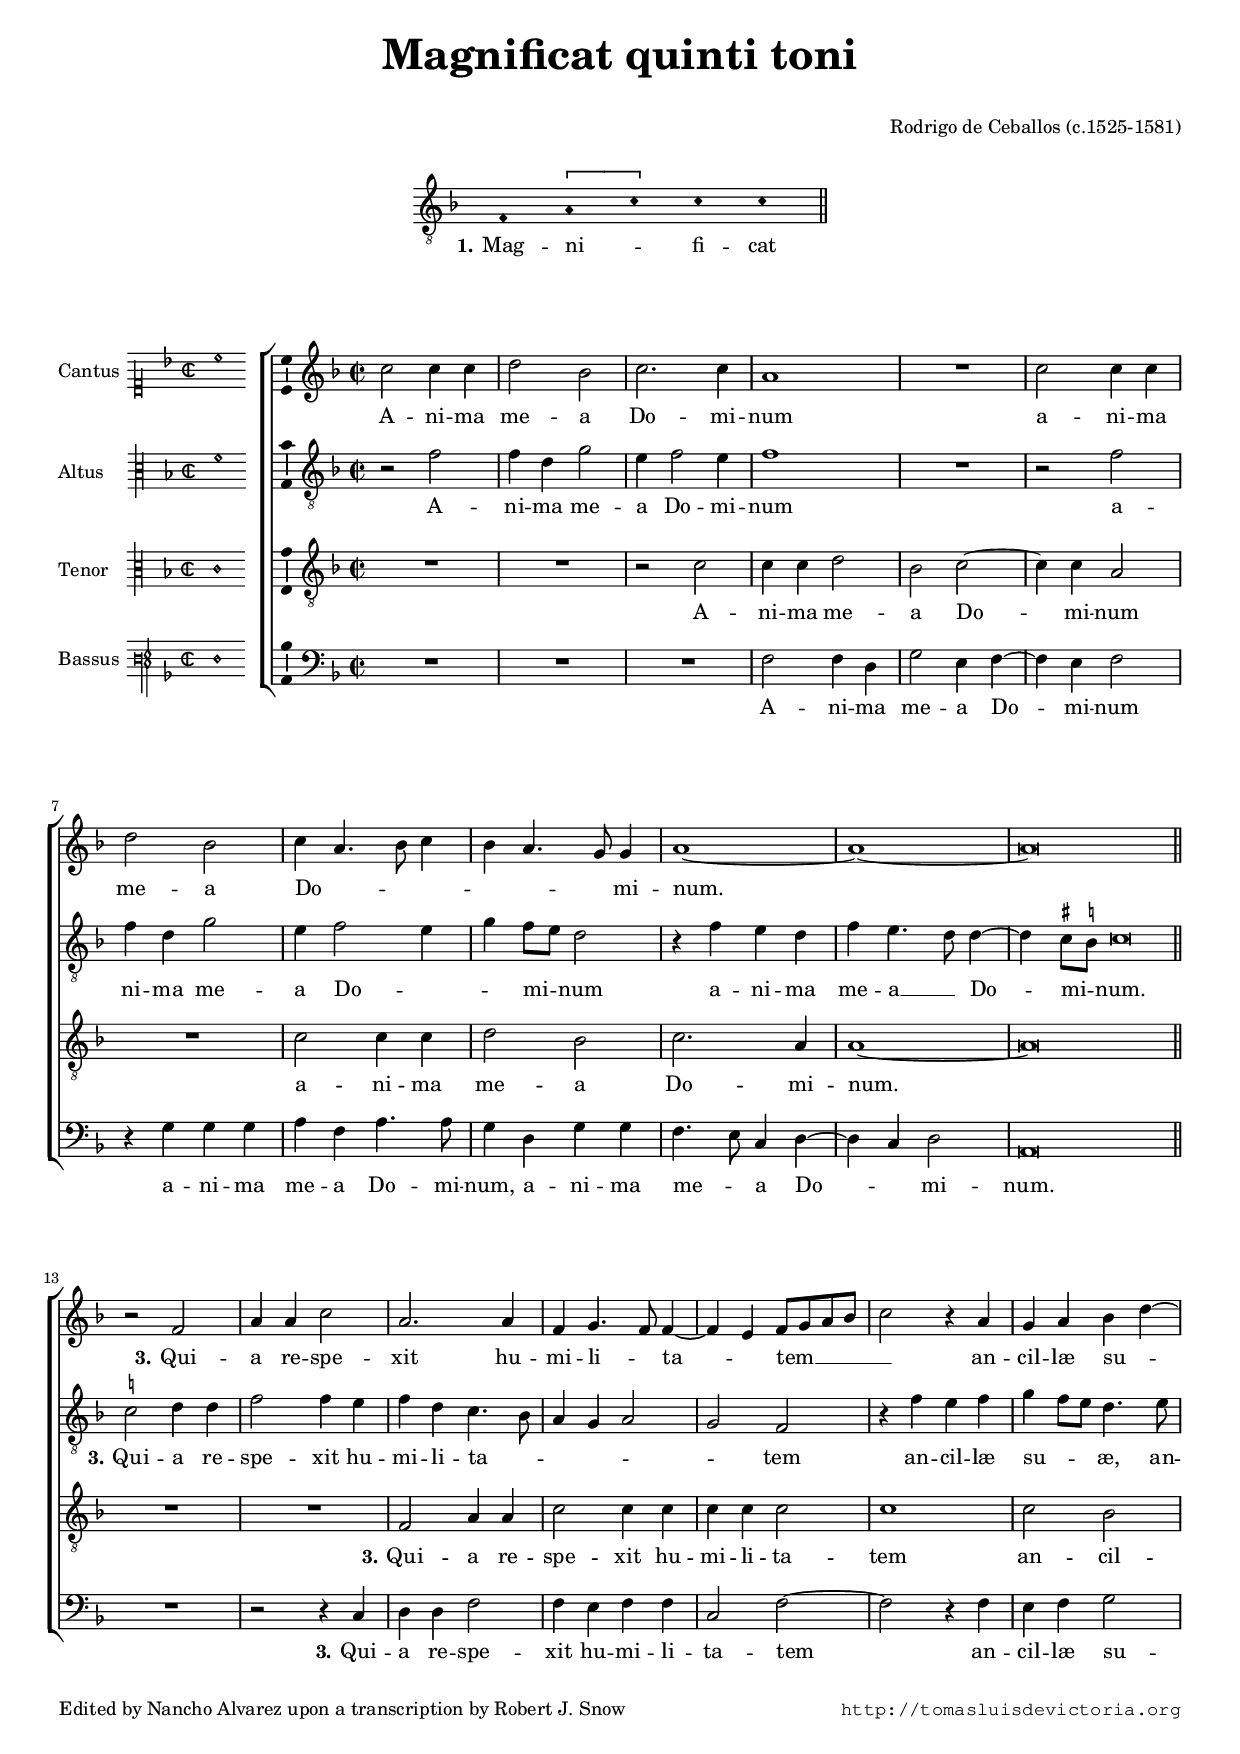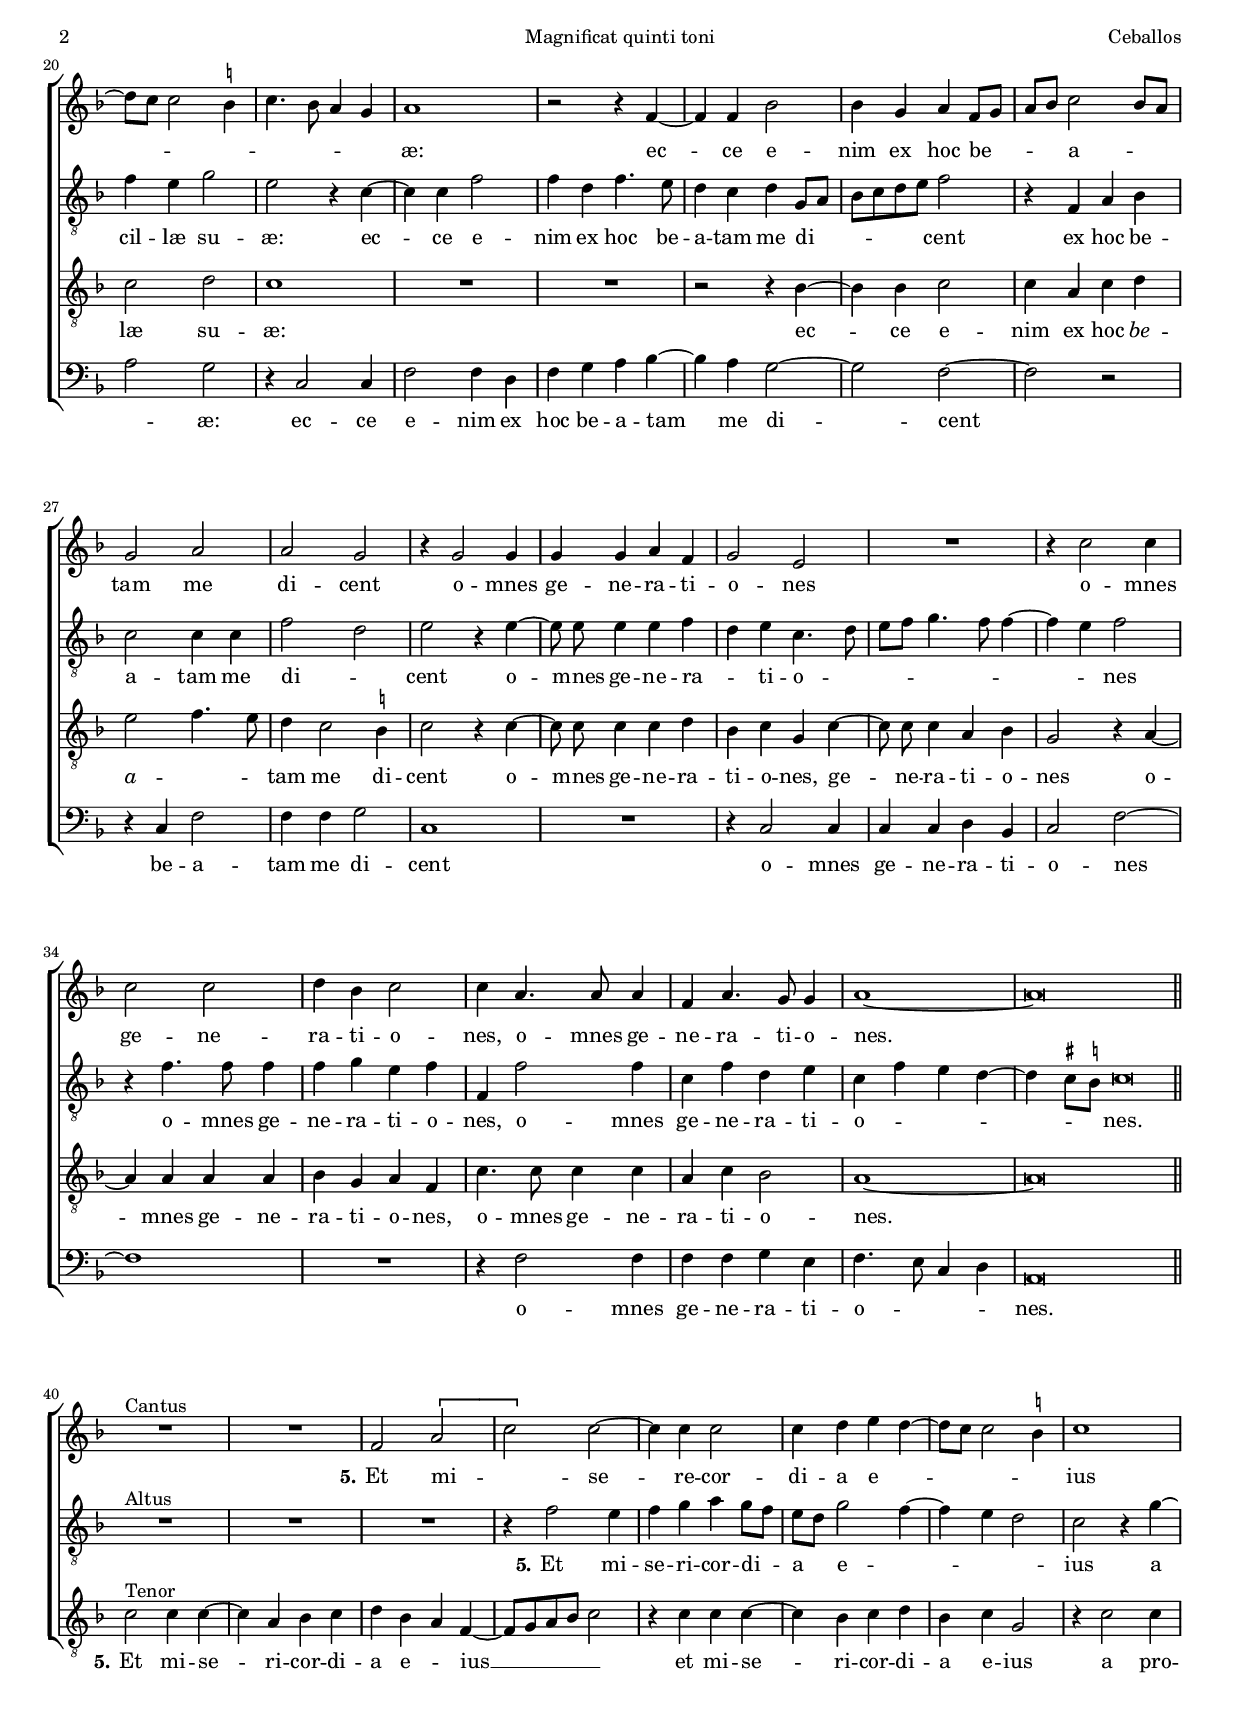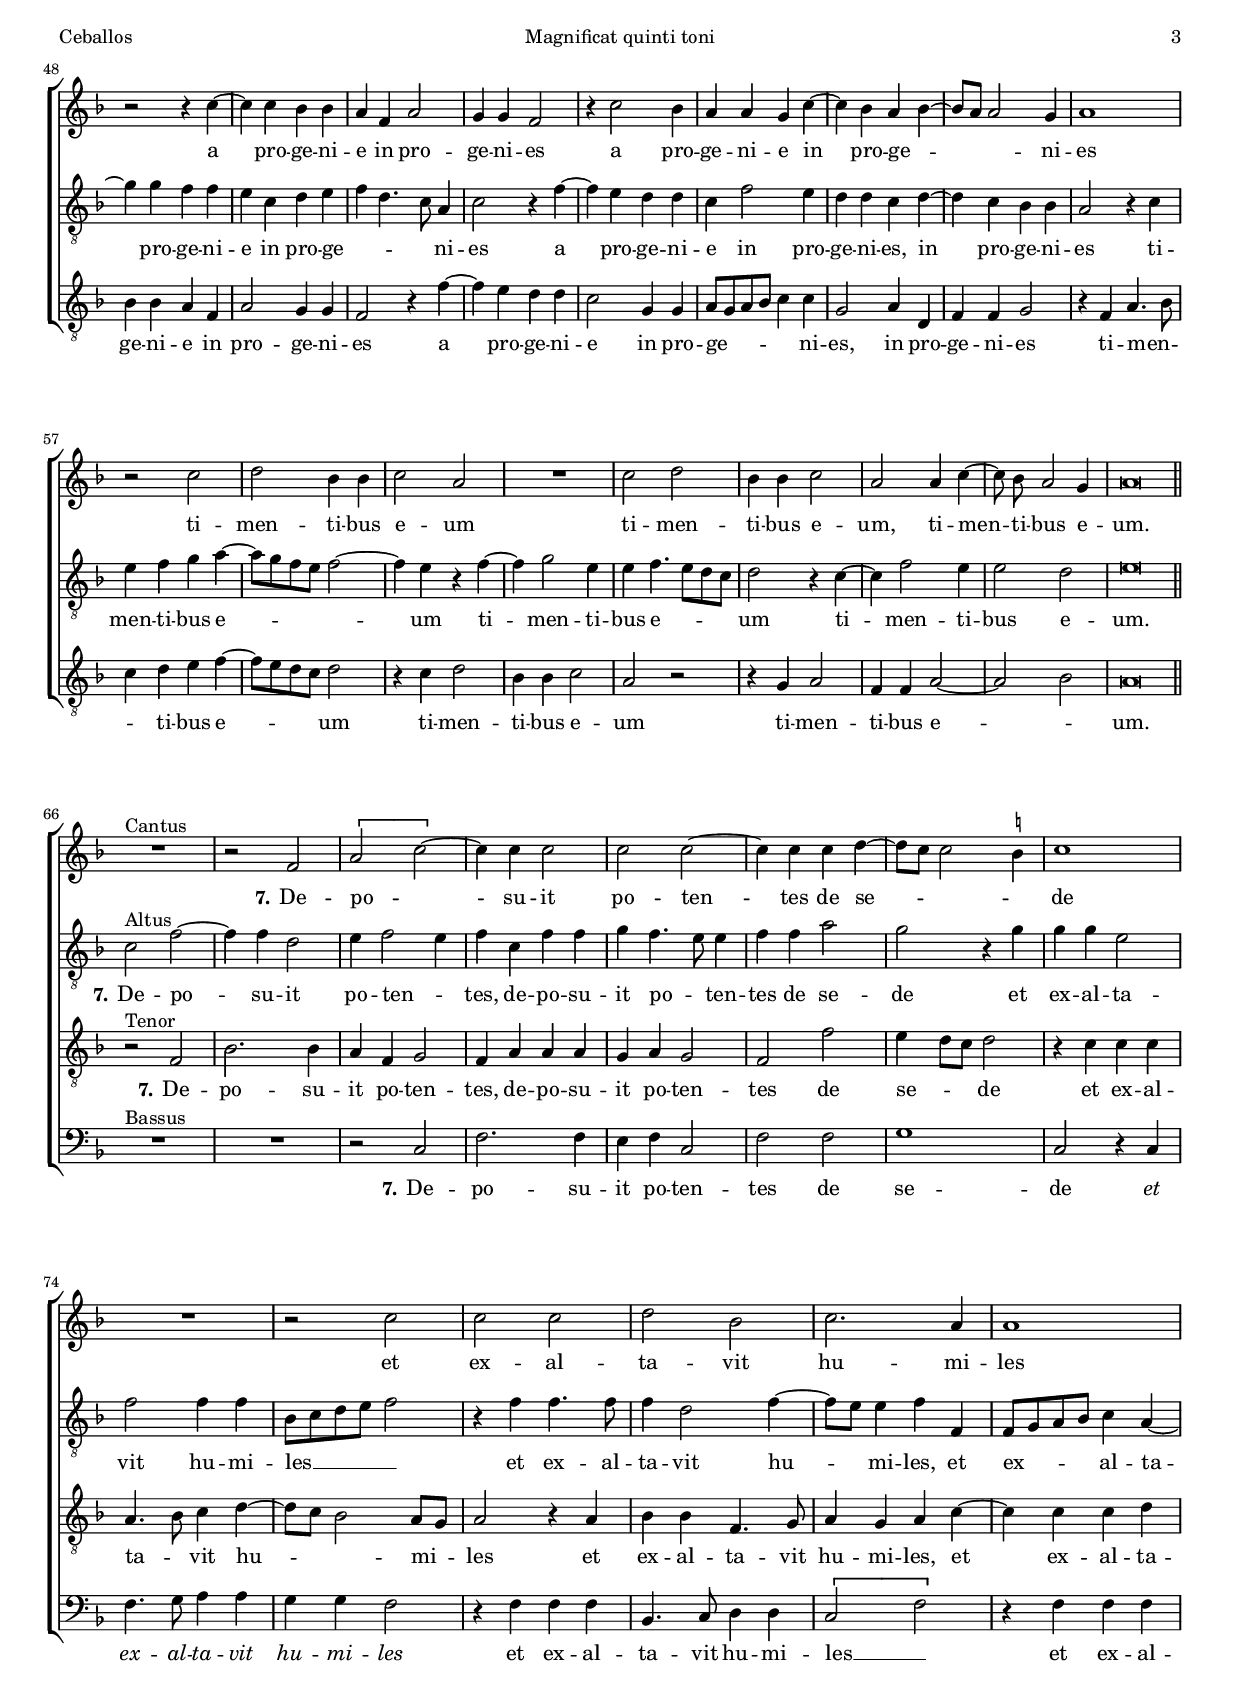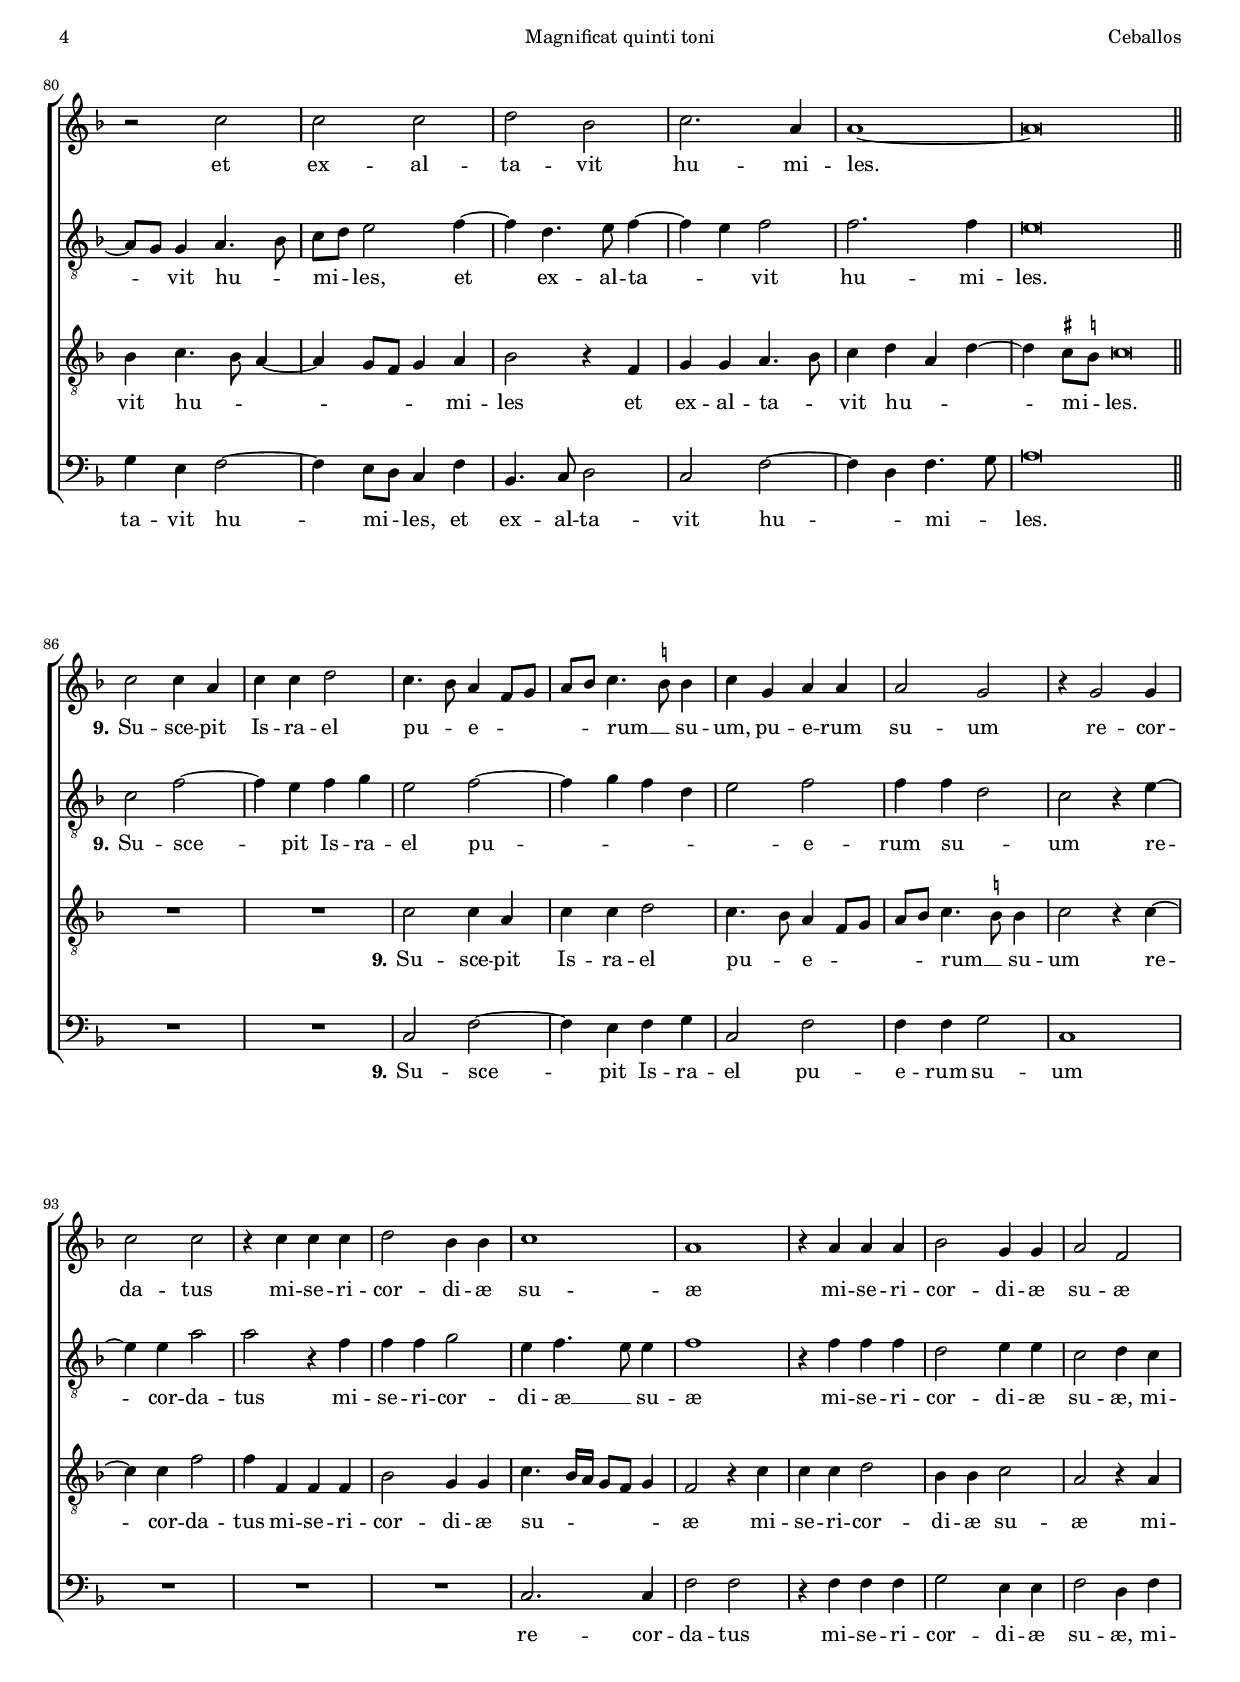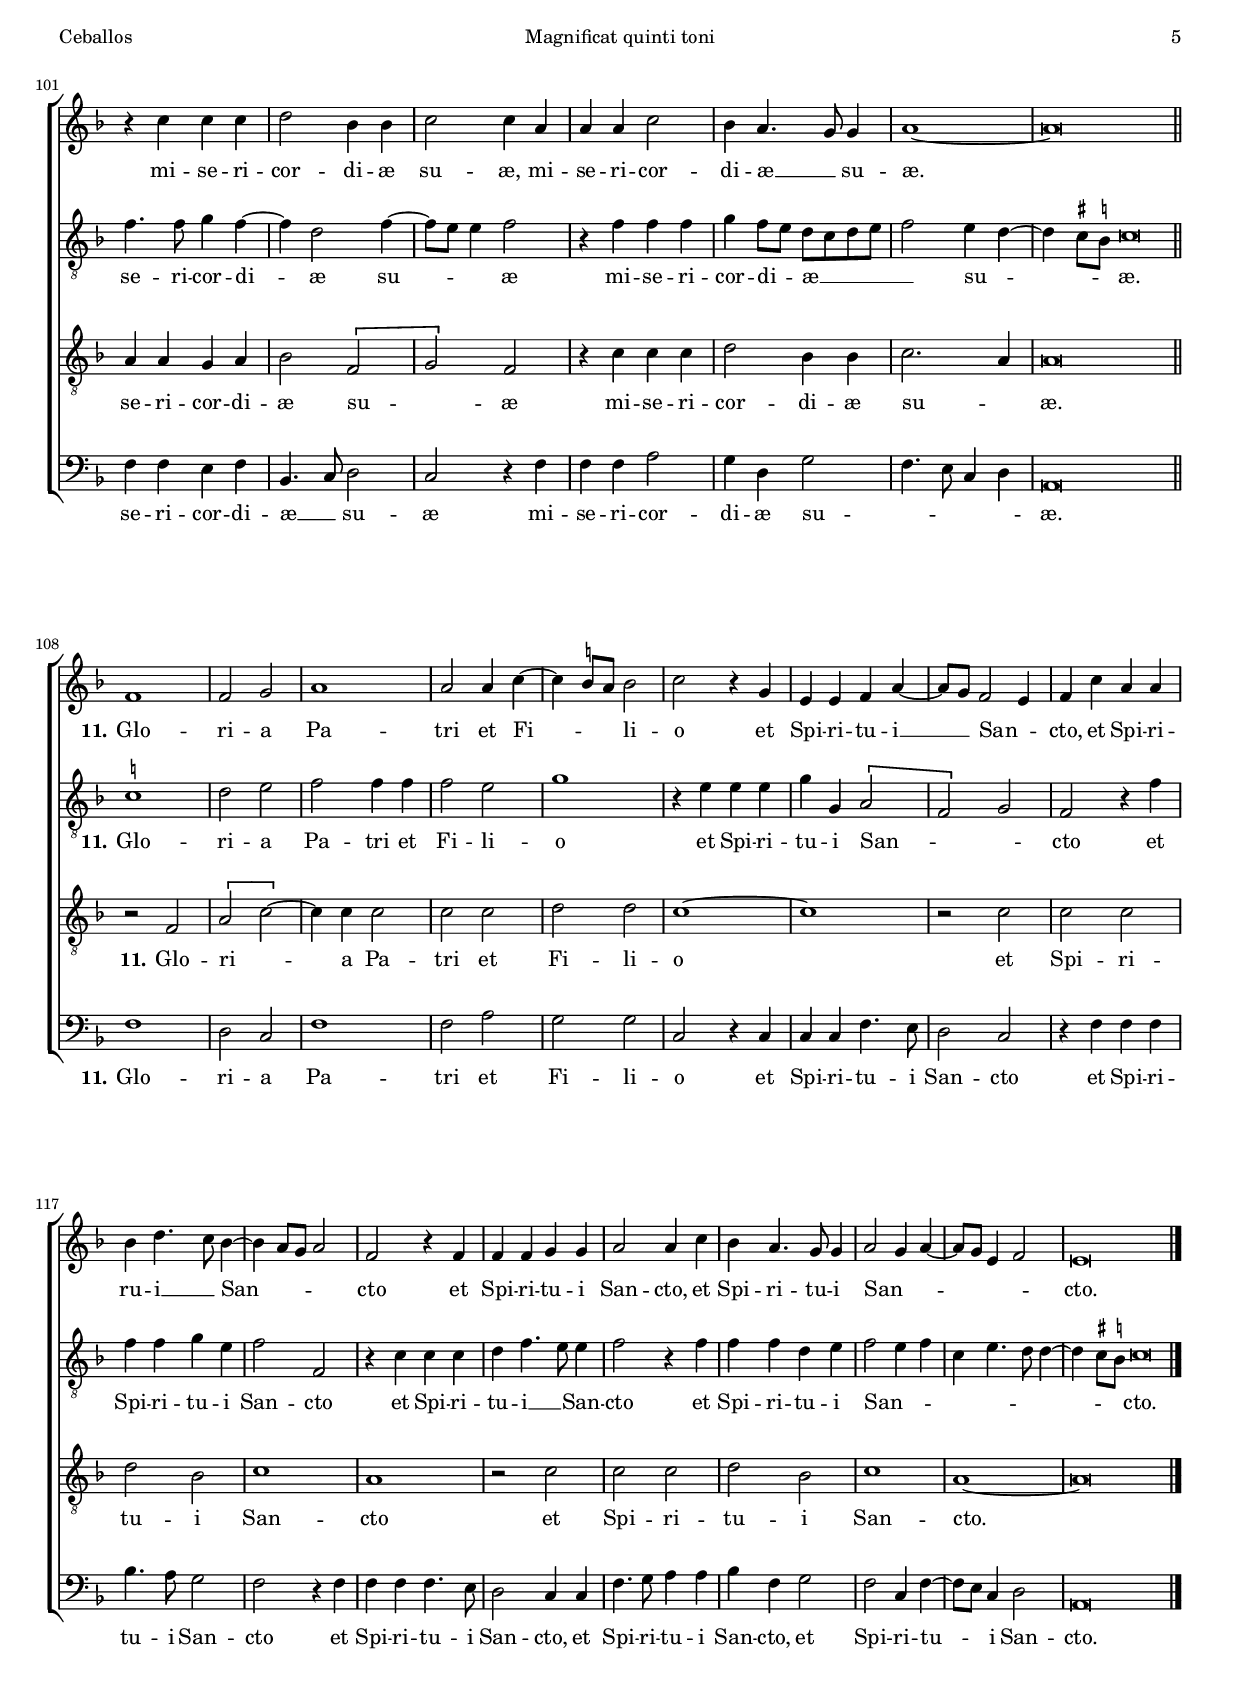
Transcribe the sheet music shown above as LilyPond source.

\version "2.22.0"

#(set-default-paper-size "a4")
#(set-global-staff-size 16.4)
#(ly:set-option 'point-and-click #f)
%mobile -s15.5 -i3.4

italicas=\override LyricText.font-shape = #'italic
rectas=\override LyricText.font-shape = #'upright
ss=\once \set suggestAccidentals = ##t
incipitwidth = 20
mtempo={\tempo 4 = 100}
mtempob={\tempo 4 = 50}
mt=#(define-music-function (offset) (number?) ; move lyric text
      #{ \once \override LyricText.X-offset = -$offset #})

htitle="Magnificat quinti toni"
hcomposer="Ceballos"

\header {
	title=\markup{\fontsize #3 "Magnificat quinti toni"}
	%subtitle=\markup{""}
	subsubtitle=\markup{\null \vspace #1 }
	composer="Rodrigo de Ceballos (c.1525-1581)"
        pdfauthor=\composer
	%opus="(-)"
%	poet=\markup{}
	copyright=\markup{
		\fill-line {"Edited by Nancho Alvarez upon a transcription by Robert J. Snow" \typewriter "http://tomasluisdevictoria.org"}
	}
%	tagline=""
}

\markup{\null \vspace #.4 }

\score {\transpose c c {
<<
         \new Voice = "canto" {
                 %\set Staff.instrumentName=""
                 \override Staff.TimeSignature.transparent = ##t
                 \override Stem.transparent = ##t
                 \set Score.timing = ##f
                 \override NoteHead.style = #'neomensural         
                 \clef "G_8" 
                 \key f \major
                 f4 \[a c'\] c' c'
                 \bar "||"
         }
         \new Lyrics \lyricsto "canto" { 
                \set stanza = "1." Mag -- ni -- _ fi -- cat 
         }
>>
        }%transpose

\layout {
        \override LigatureBracket.padding = #1
        line-width=13\cm 
        indent=6\cm
        ragged-right = ##f
                %tablet line-width=12\cm
                %tablet indent=4.5\cm
}
}

%tablet \pageBreak


global={\key f \major \time 2/2
        \skip 1*12 \bar "||" \break
        \skip 1*27 \bar "||" \break
        \skip 1*26 \bar "||" \break
        \skip 1*20 \bar "||" \break
	\skip 1*22 \bar "||" \break
	\skip 1*18
        \bar "|."
}


cantus=\relative c''{
	c2 c4 c
	d2 bes
	c2. c4
	a1
	R1
	c2 c4 c
	d2 bes
	c4 a4. bes8 c4
	bes4 a4. g8 g4
	a1 ~
	a ~
	a\breve*1/2
	r2 f
	a4 a c2
	a2. a4
	f4 g4. f8 f4 ~
	f e f8 g a bes
	c2 r4 a
	g a bes d ~
	d8 c c2 \ss b4
	c4. bes8 a4 g
	a1
	r2 r4 f ~
	f f bes2
	bes4 g a f8 g
	a bes c2 bes8 a 
	g2 a
	a g
	r4 g2 g4
	g g a f
	g2 e
	R1
	r4 c'2 c4
	c2 c
	d4 bes c2
	c4 a4. a8 a4
	f4 a4. g8 g4
	a1 ~
	a\breve*1/2
	s4*0^\markup{"Cantus"}
	R1*2
	f2 \[a
	c\] c ~
	c4 c c2
	c4  d e d ~
	d8 c c2 \ss b4
	c1
	r2 r4 c ~
	c4 c bes bes
	a f a2
	g4 g f2
	r4 c'2 bes4
	a4 a g c ~
	c bes a bes ~
	bes8 a a2 g4
	a1
	r2 c
	d bes4 bes
	c2 a
	R1
	c2 d
	bes4 bes c2
	a a4 c ~
	c8 \noBeam bes a2 g4
	a\breve*1/2
	s4*0^\markup{"Cantus"}
	R1
	r2 f
	\[a c ~ \]
	c4 c c2
	c2 c ~
	c4 c c d ~
	d8 c c2 \ss b4
	c1
	R1
	r2 c
	c2 c
	d bes
	c2. a4
	a1
	r2 c
	c c
	d bes
	c2. a4
	a1 ~
	a\breve*1/2
	c2 c4 a
	c c d2
	c4. bes8 a4 f8 g
	a bes c4. \ss b8 b4
	c4 g a a
	a2 g
	r4 g2 g4
	c2 c
	r4 c c c
	d2 bes4 bes
	c1
	a
	r4 a a a
	bes2 g4 g
	a2 f
	r4 c' c c
	d2 bes4 bes
	c2 c4 a
	a a c2
	bes4 a4. g8 g4
	a1 ~
	a\breve*1/2
	f1
	f2 g
	a1
	a2 a4 c ~
	c \ss b8 a b2
	c2 r4 g
	e e f a ~
	a8 g f2 e4
	f4 c' a a
	bes4 d4. c8 bes4 ~
	bes4 a8 g a2
	f2 r4 f
	f f g g
	a2 a4 c
	bes4 a4. g8 g4
	a2 g4 a ~
	a8 g e4 f2
	e\breve*1/2
}

altus=\relative c'{
	r2 f
	f4 d g2
	e4 f2 e4
	f1
	R1
	r2 f
	f4 d g2
	e4 f2 e4
	g4 f8 e d2
	r4 f e d
	f e4. d8 d4 ~
	d \ss cis8 \ss b \mtempob cis\breve*1/4 \mtempo 
	\ss c!2 d4 d
	f2 f4 e
	f d c4. bes8
	a4 g a2
	g f
	r4 f' e f
	g4 f8 e d4. e8
	f4 e g2
	e r4 c ~
	c c f2
	f4 d f4. e8
	d4 c d g,8 a
	bes8 c d e f2
	r4 f, a bes
	c2 c4 c
	f2 d
	e r4 e ~
	e8 \noBeam e e4 e f
	d e c4. d8
	e f g4. f8 f4 ~
	f e f2
	r4 f4. f8 f4
	f4 g e f
	f,4 f'2 f4
	c4 f d e
	c f e d ~
	d \ss cis8 \ss b \mtempob cis\breve*1/4 \mtempo 
	s4*0^\markup{"Altus"}
	R1*3
	r4 f2 e4
	f4 g a g8 f
	e d g2 f4 ~
	f e d2
	c2 r4 g' ~
	g g f f
	e c d e
	f4 d4. c8 a4
	c2 r4 f ~
	f e d d
	c4 f2 e4
	d d c d ~
	d c bes bes
	a2 r4 c
	e f g a ~
	a8 g f e f2 ~
	f4 e r4 f ~
	f4 g2 e4
	e f4. e8 d c
	d2 r4 c ~
	c f2 e4
	e2 d
	e\breve*1/2
	s4*0^\markup{"Altus"}
	c2 f ~
	f4 f d2
	e4 f2 e4
	f c f f
	g f4. e8 e4
	f4 f a2
	g2 r4 g
	g g e2
	f f4 f
	bes,8 c d e f2
	r4 f f4. f8
	f4 d2 f4 ~
	f8 e e4 f f,
	f8 g a bes c4 a ~
	a8 g g4 a4. bes8
	c d e2 f4 ~
	f d4. e8 f4 ~
	f e f2
	f2. f4
	e\breve*1/2
	c2 f ~
	f4 e f g
	e2 f ~
	f4 g f d
	e2 f
	f4 f d2
	c2 r4 e ~
	e e a2
	a2 r4 f
	f f g2
	e4 f4. e8 e4
	f1
	r4 f f f
	d2 e4 e
	c2 d4 c
	f4. f8 g4 f ~
	f d2 f4 ~
	f8 e e4 f2
	r4 f f f
	g4 f8 e d c d e
	f2 e4 d ~
	d \ss cis8 \ss b \mtempob cis\breve*1/4 \mtempo 
	\ss c!1
	d2 e
	f2 f4 f
	f2 e
	g1
	r4 e e e
	g4 g, \[a2
	f\] g
	f r4 f'
	f4 f g e
	f2 f,
	r4 c' c c
	d4 f4. e8 e4
	f2 r4 f
	f f d e
	f2 e4 f
	c e4. d8 d4 ~
	d \ss cis8 \ss b \mtempob cis\breve*1/4
}

tenor=\relative c'{
	R1*2
	r2 c
	c4 c d2
	bes c ~
	c4 c a2
	R1
	c2 c4 c
	d2 bes
	c2. a4
	a1 ~
	a\breve*1/2
	R1*2
	f2 a4 a
	c2 c4 c
	c c c2
	c1
	c2 bes
	c d
	c1
	R1*2
	r2 r4 bes ~
	bes4 bes c2
	c4 a c d
	e2 f4. e8
	d4 c2 \ss b4
	c2 r4 c ~
	c8 \noBeam c c4 c d
	bes c g c ~
	c8 \noBeam c c4 a bes
	g2 r4 a ~
	a4 a a a
	bes4 g a f
	c'4. c8 c4 c
	a c bes2
	a1 ~
	a\breve*1/2
	s4*0^\markup{"Tenor"}
	c2 c4 c ~
	c a bes c
	d bes a f ~
	f8 g a bes c2
	r4 c c c ~
	c bes c d
	bes c g2
	r4 c2 c4
	bes bes a f
	a2 g4 g
	f2 r4 f' ~
	f4 e d d
	c2 g4 g
	a8 g a bes c4 c
	g2 a4 d,
	f f g2
	r4 f a4. bes8
	c4 d e f ~
	f8 e d c d2
	r4 c d2
	bes4 bes c2
	a r
	r4 g a2
	f4 f a2 ~
	a bes
	a\breve*1/2
	s4*0^\markup{"Tenor"}
	r2 f 
	bes2. bes4
	a4 f g2
	f4 a a a
	g a g2
	f f'
	e4 d8 c d2
	r4 c c c
	a4. bes8 c4 d ~
	d8 c bes2 a8 g
	a2 r4 a
	bes bes f4. g8
	a4 g a c ~
	c c c d
	bes4 c4. bes8 a4 ~
	a4 g8 f g4 a
	bes2 r4 f
	g g a4. bes8
	c4 d a d ~
	d \ss cis8 \ss b \mtempob cis\breve*1/4 \mtempo 
	R1*2
	c2 c4 a
	c c d2
	c4. bes8 a4 f8 g
	a bes c4. \ss b8 b4
	c2 r4 c ~
	c c f2
	f4 f, f f
	bes2 g4 g
	c4. bes16 a g8 f g4
	f2 r4 c'
	c c d2
	bes4 bes c2
	a r4 a
	a a g a
	bes2 \[f
	g\] f
	r4 c' c c
	d2 bes4 bes
	c2. a4
	a\breve*1/2
	r2 f
	\[a c ~ \]
	c4 c c2
	c c
	d d
	c1 ~
	c
	r2 c
	c c
	d bes
	c1
	a
	r2 c
	c c
	d bes
	c1
	a ~
	a\breve*1/2
}

bassus=\relative c{
	R1*3
	f2 f4 d
	g2 e4 f ~
	f e f2
	r4 g g g
	a f a4. a8
	g4 d g g
	f4. e8 c4 d ~
	d c d2
	a\breve*1/2
	R1
	r2 r4 c
	d d f2
	f4 e f f
	c2 f ~
	f r4 f
	e f g2
	a g
	r4 c,2 c4
	f2 f4 d
	f g a bes ~
	bes a g2 ~
	g2 f ~
	f r
	r4 c f2
	f4 f g2
	c,1
	R1
	r4 c2 c4
	c c d bes
	c2 f ~
	f1
	R1
	r4 f2 f4
	f f g e % Snow f f g d
	f4. e8 c4 d
	a\breve*1/2
	R1*26
	s4*0^\markup{"Bassus"}
	R1*2
	r2 c
	f2. f4
	e4 f c2
	f f
	g1
	c,2 r4 c
	f4. g8 a4 a
	g g f2
	r4 f f f
	bes,4. c8 d4 d
	\[c2 f\]
	r4 f f f
	g e f2 ~
	f4 e8 d c4 f
	bes,4. c8 d2
	c f ~
	f4 d f4. g8 
	a\breve*1/2
	R1*2
	c,2 f ~
	f4 e f g
	c,2 f
	f4 f g2
	c,1
	R1*3
	c2. c4
	f2 f
	r4 f f f
	g2 e4 e
	f2 d4 f
	f f e f
	bes,4. c8 d2
	c2 r4 f
	f f a2
	g4 d g2
	f4. e8 c4 d
	a\breve*1/2
	f'1
	d2 c
	f1
	f2 a
	g g
	c,2 r4 c
	c c f4. e8
	d2 c
	r4 f f f
	bes4. a8 g2
	f r4 f 
	f f f4. e8
	d2 c4 c
	f4. g8 a4 a
	bes f g2
	f2 c4 f ~
	f8 e c4 d2
	a\breve*1/2
}

textocantus=\lyricmode{
A -- ni -- ma me -- a Do -- mi -- num
a -- ni -- ma me -- a Do -- _ _ _ _ _ _ mi -- num.
\set stanza = "3."
Qui -- a re -- spe -- xit hu -- mi -- li -- _ ta -- _ tem __ _ _ _ _ 
an -- cil -- læ su -- _ _ _ _ _ _ _ _ æ:
ec -- ce e -- nim ex hoc be -- _ _ _ a -- _ _ tam me di -- cent
o -- mnes ge -- ne -- ra -- ti -- o -- nes
o -- mnes ge -- ne -- ra -- ti -- o -- nes,
o -- mnes ge -- ne -- ra -- ti -- o -- nes.
\set stanza = "5."
Et mi -- _ se -- re -- cor -- di -- a e -- _ _ _ _ ius
a pro -- ge -- ni -- e in pro -- ge -- ni -- es
a pro -- ge -- ni -- e in pro -- ge -- _ _ _ ni -- es
ti -- men -- ti -- bus e -- um
ti -- men -- ti -- bus e -- um,
ti -- men -- ti -- bus e -- um.
\set stanza = "7."
De -- po -- _ su -- it po -- ten -- tes de se -- _ _ _ de
et ex -- al -- ta -- vit hu -- mi -- les
et ex -- al -- ta -- vit hu -- mi -- les.
\set stanza = "9."
Su -- sce -- pit Is -- ra -- el pu -- _ e -- _ _ _ _ rum __ _ su -- um,
pu -- e -- rum su -- um
re -- cor -- da -- tus 
mi -- se -- ri -- cor -- di -- æ su -- æ
mi -- se -- ri -- cor -- di -- æ su -- æ
mi -- se -- ri -- cor -- di -- æ su -- æ,
mi -- se -- ri -- cor -- di -- æ __ _ su -- æ.
\set stanza = "11."
Glo -- ri -- a Pa -- tri et Fi -- _ _ li -- o
et Spi -- ri -- tu -- i __ _ San -- _ cto,
et Spi -- ri -- ru -- i __ _ San -- _ _ _ cto
et Spi -- ri -- tu -- i San -- cto,
et Spi -- ri -- tu -- i San -- _ _ _ _ _ cto.
}

textoaltus=\lyricmode{
A -- ni -- ma me -- a Do -- mi -- num
a -- ni -- ma me -- a Do -- _ _ mi -- _ num
a -- ni -- ma me -- a __ _ Do -- mi -- _ num.
\set stanza = "3."
Qui -- a re -- spe -- xit hu -- mi -- li -- ta -- _ _ _ _ _ tem
an -- cil -- læ su -- _ _ æ,
an -- cil -- læ su -- æ:
ec -- ce e -- nim ex hoc
be -- a -- tam me di -- _ _ _ _ _ cent
ex hoc be -- a -- tam me di -- _ cent
o -- mnes ge -- ne -- ra -- _ ti -- o -- _ _ _ _ _ _ _ nes
o -- mnes ge -- ne -- ra -- ti -- o -- nes,
o -- mnes ge -- ne -- ra -- ti -- o -- _ _ _ _ _ nes.
\set stanza = "5."
Et mi -- se -- ri -- cor -- di -- _ a _ e -- _ _ _ ius
a pro -- ge -- ni -- e in pro -- ge -- _ _ _ ni -- es
a pro -- ge -- ni -- e in pro -- ge -- ni -- es,
in pro -- ge -- ni -- es
ti -- men -- ti -- bus e -- _ _ _ _ um
ti -- men -- ti -- bus e -- _ _ _ um
ti -- men -- ti -- bus e -- um.
\set stanza = "7."
De -- po -- su -- it po -- ten -- _ tes,
de -- po -- su -- it po -- _ ten -- tes de se -- de
et ex -- al -- ta -- vit hu -- mi -- les __ _ _ _ _ 
et ex -- al -- ta -- vit hu -- _ mi -- les,
et ex -- _ _ _ al -- ta -- _ vit hu -- _ mi -- _ les,
et ex -- al -- ta -- _ vit hu -- mi -- les.
\set stanza = "9."
Su -- sce -- pit Is -- ra -- el pu -- _ _ _ _ e -- rum su -- _ um
re -- cor -- da -- tus mi -- se -- ri -- cor -- di -- æ __ _ su -- æ
mi -- se -- ri -- cor -- di -- æ su -- æ,
mi -- se -- ri -- cor -- di -- æ \mt #.5 su -- _ _ æ
mi -- se -- ri -- cor -- di -- _ æ __ _ _ _ _ su -- _ _ _ æ.
\set stanza = "11."
Glo -- ri -- a Pa -- tri
et Fi -- li -- o
et Spi -- ri -- tu -- i San -- _ _ cto
et Spi -- ri -- tu -- i San -- cto
et Spi -- ri -- tu -- i __ _ San -- cto
et Spi -- ri -- tu -- i San -- _ _ _ _ _ _ _ _ cto.
}

textotenor=\lyricmode{
A -- ni -- ma me -- a Do -- mi -- num
a -- ni -- ma me -- a Do -- mi -- num.
\set stanza = "3."
Qui -- a re -- spe -- xit hu -- mi -- li -- ta -- tem
an -- cil -- læ su -- æ:
ec -- ce e -- nim ex hoc \italicas be -- a -- _ _ \rectas tam % hoc me be -- a -- 
me di -- cent
o -- mnes ge -- ne -- ra -- ti -- o -- nes,
ge -- ne -- ra -- ti -- o -- nes
o -- mnes ge -- ne -- ra -- ti -- o -- nes,
o -- mnes ge -- ne -- ra -- ti -- o -- nes.
\set stanza = "5."
Et mi -- se -- ri -- cor -- di -- a e -- _ ius __ _ _ _ _ 
et mi -- se -- ri -- cor -- di -- a e -- ius
a pro -- ge -- ni -- e in pro -- ge -- ni -- es
a pro -- ge -- ni -- e in pro -- ge -- _ _ _ _ ni -- es,
in pro -- ge -- ni -- es 
ti -- men -- _ _ ti -- bus e -- _ _ _ um
ti -- men -- ti -- bus e -- um
ti -- men -- ti -- bus e -- _ um.
\set stanza = "7."
De -- po -- su -- it po -- ten -- tes,
de -- po -- su -- it po -- ten -- tes de se -- _ _ de
et ex -- al -- ta -- _ vit hu -- _ _ mi -- _ les
et ex -- al -- ta -- vit hu -- mi -- les,
et ex -- al -- ta -- vit hu -- _ _ _ _ _ mi -- les
et ex -- al -- ta -- _ vit hu -- _ _ mi -- _ les.
\set stanza = "9."
Su -- sce -- pit Is -- ra -- el pu -- _ e -- _ _ _ _ rum __ _ su -- um
re -- cor -- da -- tus mi -- se -- ri -- cor -- di -- æ su -- _ _ _ _ _ æ
mi -- se -- ri -- cor -- di -- æ su -- æ
mi -- se -- ri -- cor -- di -- æ su -- _ æ
mi -- se -- ri -- cor -- di -- æ su -- _ æ.
\set stanza = "11."
Glo -- ri -- _ a Pa -- tri
et Fi -- li -- o
et Spi -- ri -- tu -- i San -- cto
et Spi -- ri -- tu -- i San -- cto.
}

textobassus=\lyricmode{
A -- ni -- ma me -- a Do -- mi -- num
a -- ni -- ma me -- a Do -- mi -- num,
a -- ni -- ma me -- _ a Do -- _ mi -- num.
\set stanza = "3."
Qui -- a re -- spe -- xit hu -- mi -- li -- ta -- tem
an -- cil -- læ su -- _ æ:
ec -- ce e -- nim ex hoc be -- a -- tam me di -- cent
be -- a -- tam me di -- cent
o -- mnes ge -- ne -- ra -- ti -- o -- nes 
o -- mnes ge -- ne -- ra -- ti -- o -- _ _ _ nes.
\set stanza = "7."
De -- po -- su -- it po -- ten -- tes de se -- de
\italicas
et ex -- al -- ta -- vit hu -- mi -- les
\rectas
et ex -- al -- ta -- vit hu -- mi -- les __ _
et ex -- al -- ta -- vit hu -- mi -- _ les,
et ex -- al -- ta -- vit hu -- _ mi -- _ les.
\set stanza = "9."
Su -- sce -- pit Is -- ra -- el pu -- e -- rum su -- um
re -- cor -- da -- tus
mi -- se -- ri -- cor -- di -- æ su -- æ,
mi -- se -- ri -- cor -- di -- æ __ _ su -- æ
mi -- se -- ri -- cor -- di -- æ su -- _ _ _ _ æ.
\set stanza = "11."
Glo -- ri -- a Pa -- tri et Fi -- li -- o
et Spi -- ri -- tu -- i San -- cto
et Spi -- ri -- tu -- i San -- cto
et Spi -- ri -- tu -- i San -- cto,
et Spi -- ri -- tu -- i San -- cto,
et Spi -- ri -- tu -- _ i San -- cto.
}


incipitcantus=\markup{
	\score{
		{ 
		\set Staff.instrumentName="Cantus "
		\override NoteHead.style = #'neomensural
		\override Staff.TimeSignature.style = #'neomensural
		\cadenzaOn 
		\clef "petrucci-c1"
		\key f \major
		\time 2/2
                c''1
		} 

	\layout { line-width=\incipitwidth indent = 0 }
	}
}

incipitaltus=\markup{
	\score{
		{ 
		\set Staff.instrumentName="Altus    "
		\override NoteHead.style = #'neomensural 
		\override Staff.TimeSignature.style = #'neomensural
		\cadenzaOn 
		\clef "petrucci-c3"
		\key f \major
		\time 2/2
                f'1
		} 
	\layout { line-width=\incipitwidth indent = 0 }
	}
}


incipittenor=\markup{
	\score{
		{ 
		\set Staff.instrumentName="Tenor   "
		\override NoteHead.style = #'neomensural 
		\override Staff.TimeSignature.style = #'neomensural
		\cadenzaOn 
		\clef "petrucci-c3"
		\key f \major
		\time 2/2
                c'1
		} 
	\layout { line-width=\incipitwidth indent=0 }
	}
}

incipitbassus=\markup{
	\score{
		{ 
		\set Staff.instrumentName="Bassus "
		\override NoteHead.style = #'neomensural
		\override Staff.TimeSignature.style = #'neomensural
		\cadenzaOn 
		\clef "petrucci-f3"
		\key f \major
		\time 2/2
                f1
		} 
	\layout { line-width=\incipitwidth indent = 0 }
	}
}

%\layout {
%       \context {\Voice
%               \remove Ligature_bracket_engraver
%               \consists Mensural_ligature_engraver
%       }
%       line-width=\incipitwidth
%       indent = 0
%}

\score {\transpose c' c'{
\new ChoirStaff<<

	\new Staff <<\global
	\new Voice="v1" {
		\set Staff.instrumentName=\incipitcantus
		\clef "treble"
		\cantus }
	\new Lyrics \lyricsto "v1" {\textocantus }
	>>

	\new Staff <<\global
	\new Voice="v2" {
		\set Staff.instrumentName=\incipitaltus
		\clef "G_8"
		\altus }
	\new Lyrics \lyricsto "v2" {\textoaltus }
	>>
	
	\new Staff <<\global
	\new Voice="v3" {
		\set Staff.instrumentName=\incipittenor
		\clef "G_8"
		\tenor }
	\new Lyrics \lyricsto "v3" {\textotenor }
	>>

	\new Staff <<\global
	\new Voice="v4" {
		\set Staff.instrumentName=\incipitbassus
		\clef "bass"
		\bassus }
	\new Lyrics \lyricsto "v4" {\textobassus }
	>>
	
>>

	} % transpose

\layout{ 
	\context {\Lyrics 
		\override VerticalAxisGroup.staff-affinity = #UP
		\override VerticalAxisGroup.nonstaff-relatedstaff-spacing =
			#'((basic-distance . 0) (minimum-distance . 0) (padding . 1))
		\override LyricText.font-size = #1.2
		\override LyricHyphen.minimum-distance = #0.5
	}
	\context {\Score 
		tempoHideNote = ##t
		\override BarNumber.padding = #2 
	}
	\context {\Voice 
		%melismaBusyProperties = #'()
		%autoBeaming = ##f
	}
	\context {\Staff 
                \RemoveEmptyStaves
                %\override VerticalAxisGroup.remove-first = ##t
		\override VerticalAxisGroup.staff-staff-spacing =
			#'((basic-distance . 11) (minimum-distance . 0) (padding . 1))
		\consists Ambitus_engraver 
		\override LigatureBracket.padding = #1
	}
}

%\midi { \mtempo }

}


\paper{
	evenHeaderMarkup=\markup  \fill-line { \fromproperty #'page:page-number-string \htitle \hcomposer }
	oddHeaderMarkup= \markup  \fill-line { \on-the-fly #not-first-page \hcomposer \on-the-fly #not-first-page \htitle \on-the-fly #not-first-page \fromproperty #'page:page-number-string }
	%system-count=20
	%page-count = 8
	ragged-last-bottom = ##f
	indent=3.6\cm
	system-system-spacing =
	#'((basic-distance . 20) (minimum-distance . 0) (padding . 5))
	top-system-spacing = % header
	#'((basic-distance . 9) (minimum-distance . 0) (padding . 0))
	last-bottom-spacing = % footer
	#'((basic-distance . 12) (minimum-distance . 0) (padding . 0))
	markup-system-spacing.padding = #1.5
}
